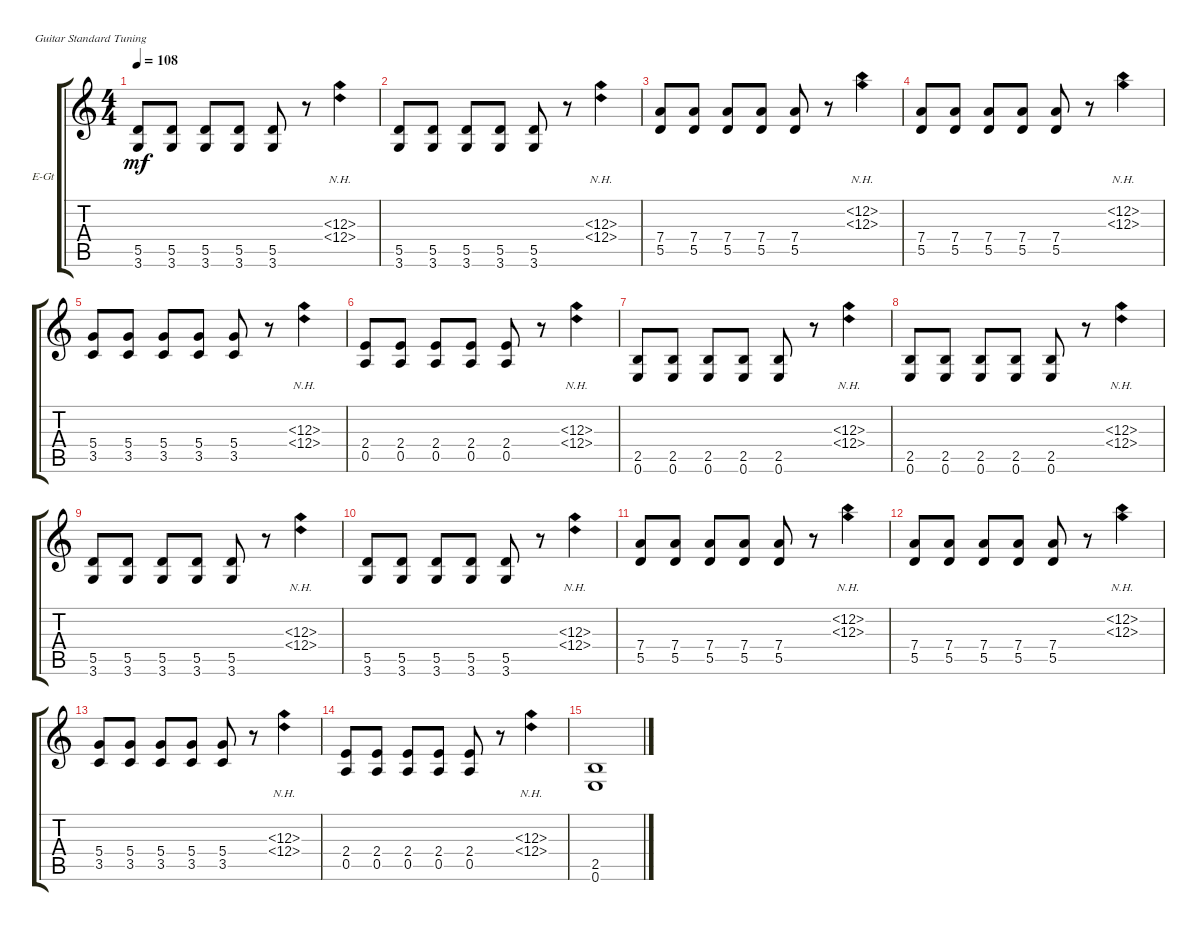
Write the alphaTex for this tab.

\defaultSystemsLayout 4
\bracketExtendMode groupsimilarinstruments
\firstSystemTrackNameOrientation horizontal
\otherSystemsTrackNameOrientation horizontal
\track ("Electric Guitar" "E-Gt") {instrument distortionguitar}
\staff {score tabs}
\tuning (E4 B3 G3 D3 A2 E2)
\ts (4 4)
\tempo 108
\clef g2
\ks c
(3.6 5.5).8{dy mf} (3.6 5.5).8 (3.6 5.5).8 (3.6 5.5).8 (3.6 5.5).8 r.8 (12.3{nh} 12.4{nh}).4 |
(3.6 5.5).8 (3.6 5.5).8 (3.6 5.5).8 (3.6 5.5).8 (3.6 5.5).8 r.8 (12.3{nh} 12.4{nh}).4 |
(5.5 7.4).8 (5.5 7.4).8 (5.5 7.4).8 (5.5 7.4).8 (5.5 7.4).8 r.8 (12.3{nh} 12.2{nh}).4 |
(5.5 7.4).8 (5.5 7.4).8 (5.5 7.4).8 (5.5 7.4).8 (5.5 7.4).8 r.8 (12.3{nh} 12.2{nh}).4 |
(3.5 5.4).8 (3.5 5.4).8 (3.5 5.4).8 (3.5 5.4).8 (3.5 5.4).8 r.8 (12.3{nh} 12.4{nh}).4 |
(0.5 2.4).8 (0.5 2.4).8 (0.5 2.4).8 (0.5 2.4).8 (0.5 2.4).8 r.8 (12.3{nh} 12.4{nh}).4 |
(0.6 2.5).8 (0.6 2.5).8 (0.6 2.5).8 (0.6 2.5).8 (0.6 2.5).8 r.8 (12.3{nh} 12.4{nh}).4 |
(0.6 2.5).8 (0.6 2.5).8 (0.6 2.5).8 (0.6 2.5).8 (0.6 2.5).8 r.8 (12.3{nh} 12.4{nh}).4 |
(3.6 5.5).8 (3.6 5.5).8 (3.6 5.5).8 (3.6 5.5).8 (3.6 5.5).8 r.8 (12.3{nh} 12.4{nh}).4 |
(3.6 5.5).8 (3.6 5.5).8 (3.6 5.5).8 (3.6 5.5).8 (3.6 5.5).8 r.8 (12.3{nh} 12.4{nh}).4 |
(5.5 7.4).8 (5.5 7.4).8 (5.5 7.4).8 (5.5 7.4).8 (5.5 7.4).8 r.8 (12.3{nh} 12.2{nh}).4 |
(5.5 7.4).8 (5.5 7.4).8 (5.5 7.4).8 (5.5 7.4).8 (5.5 7.4).8 r.8 (12.3{nh} 12.2{nh}).4 |
(3.5 5.4).8 (3.5 5.4).8 (3.5 5.4).8 (3.5 5.4).8 (3.5 5.4).8 r.8 (12.3{nh} 12.4{nh}).4 |
(0.5 2.4).8 (0.5 2.4).8 (0.5 2.4).8 (0.5 2.4).8 (0.5 2.4).8 r.8 (12.3{nh} 12.4{nh}).4 |
(0.6 2.5).1
